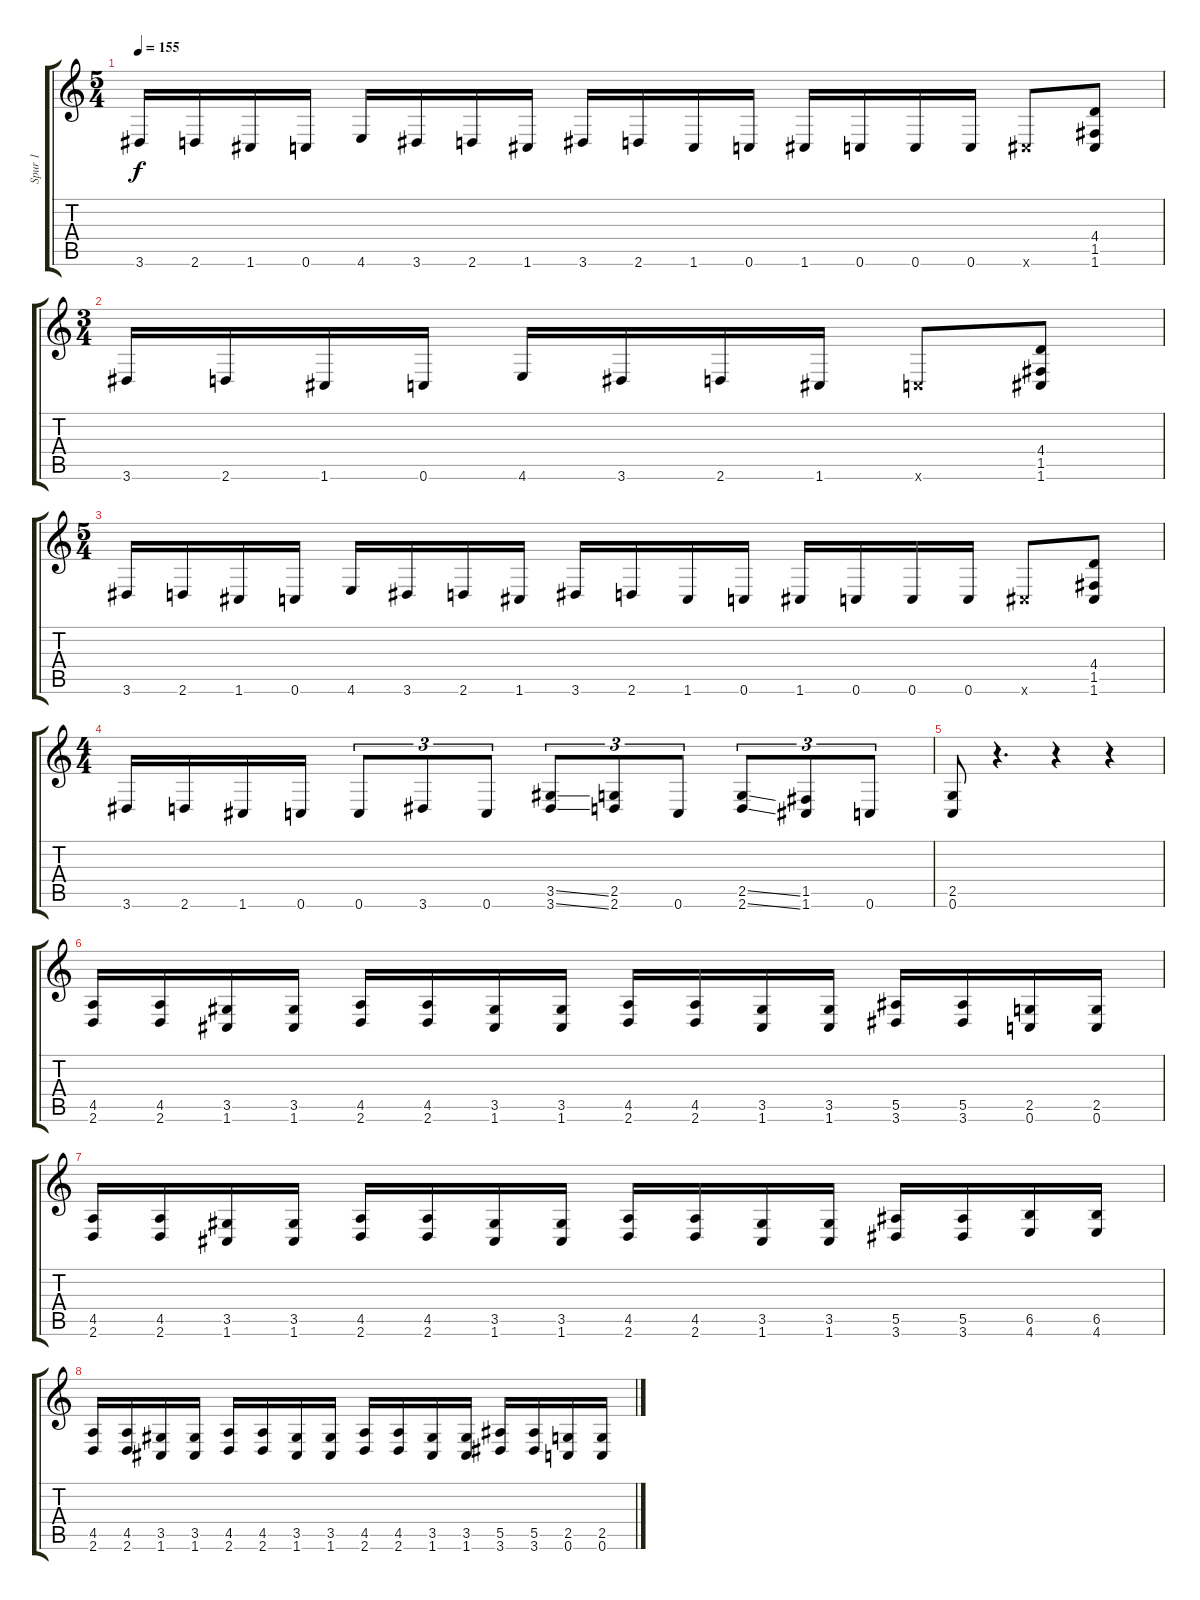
\track ("Spur 1" "Spur 1") {instrument distortionguitar}
\staff {score tabs}
\tuning (C4 G3 Eb3 Bb2 F2 C2) {hide}
\ts (5 4)
\tempo 155
\clef g2
\ks c
3.6.16{dy f instrument distortionguitar} 2.6.16 1.6.16 0.6.16 4.6.16 3.6.16 2.6.16 1.6.16 3.6.16 2.6.16 1.6.16 0.6.16 1.6.16 0.6.16 0.6.16 0.6.16 1.6{x}.8 (4.4 1.5 1.6).8 |
\ts (3 4)
3.6.16 2.6.16 1.6.16 0.6.16 4.6.16 3.6.16 2.6.16 1.6.16 0.6{x}.8 (4.4 1.5 1.6).8 |
\ts (5 4)
3.6.16 2.6.16 1.6.16 0.6.16 4.6.16 3.6.16 2.6.16 1.6.16 3.6.16 2.6.16 1.6.16 0.6.16 1.6.16 0.6.16 0.6.16 0.6.16 1.6{x}.8 (4.4 1.5 1.6).8 |
\ts (4 4)
3.6.16 2.6.16 1.6.16 0.6.16 0.6.8{tu (3 2)} 3.6.8{tu (3 2)} 0.6.8{tu (3 2)} (3.5{ss} 3.6{ss}).8{tu (3 2)} (2.5 2.6).8{tu (3 2)} 0.6.8{tu (3 2)} (2.5{ss} 2.6{ss}).8{tu (3 2)} (1.5 1.6).8{tu (3 2)} 0.6.8{tu (3 2)} |
(2.5 0.6).8 r.4{d} r.4 r.4 |
(4.5 2.6).16 (4.5 2.6).16 (3.5 1.6).16 (3.5 1.6).16 (4.5 2.6).16 (4.5 2.6).16 (3.5 1.6).16 (3.5 1.6).16 (4.5 2.6).16 (4.5 2.6).16 (3.5 1.6).16 (3.5 1.6).16 (5.5 3.6).16 (5.5 3.6).16 (2.5 0.6).16 (2.5 0.6).16 |
(4.5 2.6).16 (4.5 2.6).16 (3.5 1.6).16 (3.5 1.6).16 (4.5 2.6).16 (4.5 2.6).16 (3.5 1.6).16 (3.5 1.6).16 (4.5 2.6).16 (4.5 2.6).16 (3.5 1.6).16 (3.5 1.6).16 (5.5 3.6).16 (5.5 3.6).16 (6.5 4.6).16 (6.5 4.6).16 |
(4.5 2.6).16 (4.5 2.6).16 (3.5 1.6).16 (3.5 1.6).16 (4.5 2.6).16 (4.5 2.6).16 (3.5 1.6).16 (3.5 1.6).16 (4.5 2.6).16 (4.5 2.6).16 (3.5 1.6).16 (3.5 1.6).16 (5.5 3.6).16 (5.5 3.6).16 (2.5 0.6).16 (2.5 0.6).16
